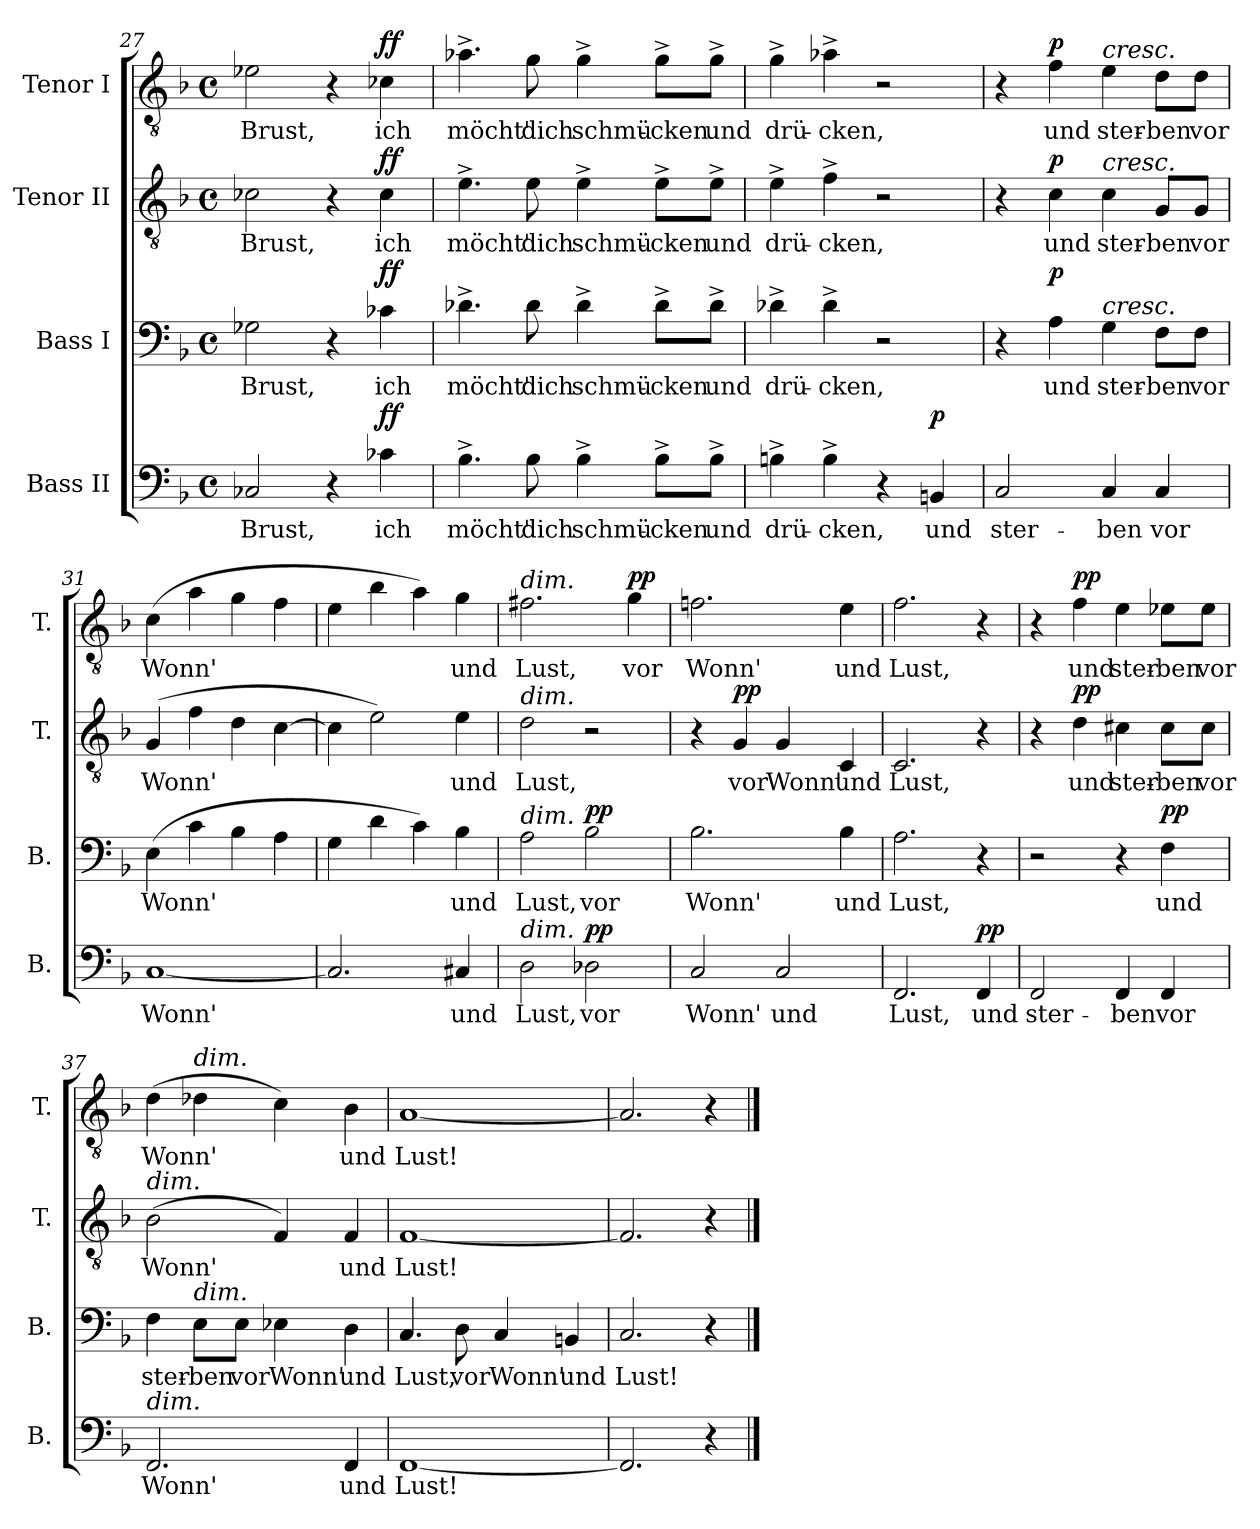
**kern	**text	**dynam	**kern	**text	**dynam	**kern	**text	**dynam	**kern	**text	**dynam
*part4	*part4	*part4	*part3	*part3	*part3	*part2	*part2	*part2	*part1	*part1	*part1
*staff4	*staff4	*staff4	*staff3	*staff3	*staff3	*staff2	*staff2	*staff2	*staff1	*staff1	*staff1
*I"Bass II	*	*	*I"Bass I	*	*	*I"Tenor II	*	*	*I"Tenor I	*	*
*I'B.	*	*	*I'B.	*	*	*I'T.	*	*	*I'T.	*	*
!!LO:LB:g=z
*clefF4	*	*	*clefF4	*	*	*clefGv2	*	*	*clefGv2	*	*
*	*	*	*	*	*	*ITrd7c12	*	*	*ITrd7c12	*	*
*k[b-]	*	*	*k[b-]	*	*	*k[b-]	*	*	*k[b-]	*	*
*F:	*	*	*F:	*	*	*F:	*	*	*F:	*	*
*M4/4	*	*	*M4/4	*	*	*M4/4	*	*	*M4/4	*	*
*met(c)	*	*	*met(c)	*	*	*met(c)	*	*	*met(c)	*	*
=27	=27	=27	=27	=27	=27	=27	=27	=27	=27	=27	=27
!	!LO:LY:b	!	!	!LO:LY:b	!	!	!LO:LY:b	!	!	!LO:LY:b	!
2C-X/	Brust,	.	2G-X\	Brust,	.	2C-X\	Brust,	.	2E-X\	Brust,	.
4r	.	.	4r	.	.	4r	.	.	4r	.	.
!	!LO:LY:b	!LO:DY:b	!	!LO:LY:b	!LO:DY:b	!	!LO:LY:b	!LO:DY:b	!	!LO:LY:b	!LO:DY:b
4c-X\	ich	ff	4c-X\	ich	ff	4C-\	ich	ff	4C-X\	ich	ff
=28	=28	=28	=28	=28	=28	=28	=28	=28	=28	=28	=28
!	!LO:LY:b	!	!	!LO:LY:b	!	!	!LO:LY:b	!	!	!LO:LY:b	!
4.B-^\	möcht'	.	4.d-X^\	möcht'	.	4.E^\	möcht'	.	4.A-X^\	möcht'	.
!	!LO:LY:b	!	!	!LO:LY:b	!	!	!LO:LY:b	!	!	!LO:LY:b	!
8B-\	dich	.	8d-\	dich	.	8E\	dich	.	8G\	dich	.
!	!LO:LY:b	!	!	!LO:LY:b	!	!	!LO:LY:b	!	!	!LO:LY:b	!
4B-^\	schmü-	.	4d-^\	schmü-	.	4E^\	schmü-	.	4G^\	schmü-	.
!	!LO:LY:b	!	!	!LO:LY:b	!	!	!LO:LY:b	!	!	!LO:LY:b	!
8B-^\L	-cken	.	8d-^\L	-cken	.	8E^\L	-cken	.	8G^\L	-cken	.
!	!LO:LY:b	!	!	!LO:LY:b	!	!	!LO:LY:b	!	!	!LO:LY:b	!
8B-^\J	und	.	8d-^\J	und	.	8E^\J	und	.	8G^\J	und	.
=29	=29	=29	=29	=29	=29	=29	=29	=29	=29	=29	=29
!	!LO:LY:b	!	!	!LO:LY:b	!	!	!LO:LY:b	!	!	!LO:LY:b	!
4Bn^\	drü-	.	4d-X^\	drü-	.	4E^\	drü-	.	4G^\	drü-	.
!	!LO:LY:b	!	!	!LO:LY:b	!	!	!LO:LY:b	!	!	!LO:LY:b	!
4B^\	-cken,	.	4d-^\	-cken,	.	4F^\	-cken,	.	4A-X^\	-cken,	.
4r	.	.	2r	.	.	2r	.	.	2r	.	.
!	!LO:LY:b	!LO:DY:b	!	!	!	!	!	!	!	!	!
4BBn/	und	p	.	.	.	.	.	.	.	.	.
=30	=30	=30	=30	=30	=30	=30	=30	=30	=30	=30	=30
!	!LO:LY:b	!	!	!	!	!	!	!	!	!	!
2C/	ster-	.	4r	.	.	4r	.	.	4r	.	.
!	!	!	!	!LO:LY:b	!LO:DY:b	!	!LO:LY:b	!LO:DY:b	!	!LO:LY:b	!LO:DY:b
.	.	.	4A\	und	p	4C\	und	p	4F\	und	p
!	!	!	!	!	!	!	!	!	!LO:TX:a:i:t=cresc.	!	!
!	!	!	!	!	!	!LO:TX:a:i:t=cresc.	!	!	!	!	!
!	!	!	!LO:TX:a:i:t=cresc.	!	!	!	!	!	!	!	!
!	!LO:LY:b	!	!	!LO:LY:b	!	!	!LO:LY:b	!	!	!LO:LY:b	!
4C/	-ben	.	4G\	ster-	.	4C\	ster-	.	4E\	ster-	.
!	!LO:LY:b	!	!	!LO:LY:b	!	!	!LO:LY:b	!	!	!LO:LY:b	!
4C/	vor	.	8F\L	-ben	.	8GG/L	-ben	.	8D\L	-ben	.
!	!	!	!	!LO:LY:b	!	!	!LO:LY:b	!	!	!LO:LY:b	!
.	.	.	8F\J	vor	.	8GG/J	vor	.	8D\J	vor	.
=31	=31	=31	=31	=31	=31	=31	=31	=31	=31	=31	=31
!	!LO:LY:b	!	!	!LO:LY:b	!	!	!LO:LY:b	!	!	!LO:LY:b	!
[1C	Wonn'	.	(>4E\	Wonn'	.	(>4GG/	Wonn'	.	(>4C\	Wonn'	.
.	.	.	4c\	.	.	4F\	.	.	4A\	.	.
.	.	.	4B-\	.	.	4D\	.	.	4G\	.	.
.	.	.	4A\	.	.	[4C\	.	.	4F\	.	.
=32	=32	=32	=32	=32	=32	=32	=32	=32	=32	=32	=32
2.C/]	.	.	4G\	.	.	4C\]	.	.	4E\	.	.
.	.	.	4d\	.	.	2E\)	.	.	4B-\	.	.
.	.	.	4c\)	.	.	.	.	.	4A\)	.	.
!	!LO:LY:b	!	!	!LO:LY:b	!	!	!LO:LY:b	!	!	!LO:LY:b	!
4C#X/	und	.	4B-\	und	.	4E\	und	.	4G\	und	.
!!LO:PB:g=z
=33	=33	=33	=33	=33	=33	=33	=33	=33	=33	=33	=33
!	!	!	!	!	!	!	!	!	!LO:TX:a:i:t=dim.	!	!
!	!	!	!	!	!	!LO:TX:a:i:t=dim.	!	!	!	!	!
!	!	!	!LO:TX:a:i:t=dim.	!	!	!	!	!	!	!	!
!LO:TX:a:i:t=dim.	!	!	!	!	!	!	!	!	!	!	!
!	!LO:LY:b	!	!	!LO:LY:b	!	!	!LO:LY:b	!	!	!LO:LY:b	!
2D\	Lust,	.	2A\	Lust,	.	2D\	Lust,	.	2.F#X\	Lust,	.
!	!LO:LY:b	!LO:DY:b	!	!LO:LY:b	!LO:DY:b	!	!	!	!	!	!
2D-X\	vor	pp	2B-\	vor	pp	2r	.	.	.	.	.
!	!	!	!	!	!	!	!	!	!	!LO:LY:b	!LO:DY:b
.	.	.	.	.	.	.	.	.	4G\	vor	pp
=34	=34	=34	=34	=34	=34	=34	=34	=34	=34	=34	=34
!	!LO:LY:b	!	!	!LO:LY:b	!	!	!	!	!	!LO:LY:b	!
2C/	Wonn'	.	2.B-\	Wonn'	.	4r	.	.	2.Fn\	Wonn'	.
!	!	!	!	!	!	!	!LO:LY:b	!LO:DY:b	!	!	!
.	.	.	.	.	.	4GG/	vor	pp	.	.	.
!	!LO:LY:b	!	!	!	!	!	!LO:LY:b	!	!	!	!
2C/	und	.	.	.	.	4GG/	Wonn'	.	.	.	.
!	!	!	!	!LO:LY:b	!	!	!LO:LY:b	!	!	!LO:LY:b	!
.	.	.	4B-\	und	.	4CC/	und	.	4E\	und	.
=35	=35	=35	=35	=35	=35	=35	=35	=35	=35	=35	=35
!	!LO:LY:b	!	!	!LO:LY:b	!	!	!LO:LY:b	!	!	!LO:LY:b	!
2.FF/	Lust,	.	2.A\	Lust,	.	2.CC/	Lust,	.	2.F\	Lust,	.
!	!LO:LY:b	!LO:DY:b	!	!	!	!	!	!	!	!	!
4FF/	und	pp	4r	.	.	4r	.	.	4r	.	.
=36	=36	=36	=36	=36	=36	=36	=36	=36	=36	=36	=36
!	!LO:LY:b	!	!	!	!	!	!	!	!	!	!
2FF/	ster-	.	2r	.	.	4r	.	.	4r	.	.
!	!	!	!	!	!	!	!LO:LY:b	!LO:DY:b	!	!LO:LY:b	!LO:DY:b
.	.	.	.	.	.	4D\	und	pp	4F\	und	pp
!	!LO:LY:b	!	!	!	!	!	!LO:LY:b	!	!	!LO:LY:b	!
4FF/	-ben	.	4r	.	.	4C#X\	ster-	.	4E\	ster-	.
!	!LO:LY:b	!	!	!LO:LY:b	!LO:DY:b	!	!LO:LY:b	!	!	!LO:LY:b	!
4FF/	vor	.	4F\	und	pp	8C#\L	-ben	.	8E-X\L	-ben	.
!	!	!	!	!	!	!	!LO:LY:b	!	!	!LO:LY:b	!
.	.	.	.	.	.	8C#\J	vor	.	8E-\J	vor	.
=37	=37	=37	=37	=37	=37	=37	=37	=37	=37	=37	=37
!	!	!	!	!	!	!LO:TX:a:i:t=dim.	!	!	!	!	!
!LO:TX:a:i:t=dim.	!	!	!	!	!	!	!	!	!	!	!
!	!LO:LY:b	!	!	!LO:LY:b	!	!	!LO:LY:b	!	!	!LO:LY:b	!
2.FF/	Wonn'	.	4F\	ster-	.	(>2BB-\	Wonn'	.	(>4D\	Wonn'	.
!	!	!	!	!	!	!	!	!	!LO:TX:a:i:t=dim.	!	!
!	!	!	!LO:TX:a:i:t=dim.	!	!	!	!	!	!	!	!
!	!	!	!	!LO:LY:b	!	!	!	!	!	!	!
.	.	.	8E\L	-ben	.	.	.	.	4D-X\	.	.
!	!	!	!	!LO:LY:b	!	!	!	!	!	!	!
.	.	.	8E\J	vor	.	.	.	.	.	.	.
!	!	!	!	!LO:LY:b	!	!	!	!	!	!	!
.	.	.	4E-X\	Wonn'	.	4FF/)	.	.	4C\)	.	.
!	!LO:LY:b	!	!	!LO:LY:b	!	!	!LO:LY:b	!	!	!LO:LY:b	!
4FF/	und	.	4D\	und	.	4FF/	und	.	4BB-\	und	.
=38	=38	=38	=38	=38	=38	=38	=38	=38	=38	=38	=38
!	!LO:LY:b	!	!	!LO:LY:b	!	!	!LO:LY:b	!	!	!LO:LY:b	!
[1FF	Lust!	.	4.C/	Lust,	.	[1FF	Lust!	.	[1AA	Lust!	.
!	!	!	!	!LO:LY:b	!	!	!	!	!	!	!
.	.	.	8D\	vor	.	.	.	.	.	.	.
!	!	!	!	!LO:LY:b	!	!	!	!	!	!	!
.	.	.	4C/	Wonn'	.	.	.	.	.	.	.
!	!	!	!	!LO:LY:b	!	!	!	!	!	!	!
.	.	.	4BBn/	und	.	.	.	.	.	.	.
!!LO:LB:g=z
=39	=39	=39	=39	=39	=39	=39	=39	=39	=39	=39	=39
!	!	!	!	!LO:LY:b	!	!	!	!	!	!	!
2.FF/]	.	.	2.C/	Lust!	.	2.FF/]	.	.	2.AA/]	.	.
4r	.	.	4r	.	.	4r	.	.	4r	.	.
==	==	==	==	==	==	==	==	==	==	==	==
*-	*-	*-	*-	*-	*-	*-	*-	*-	*-	*-	*-
